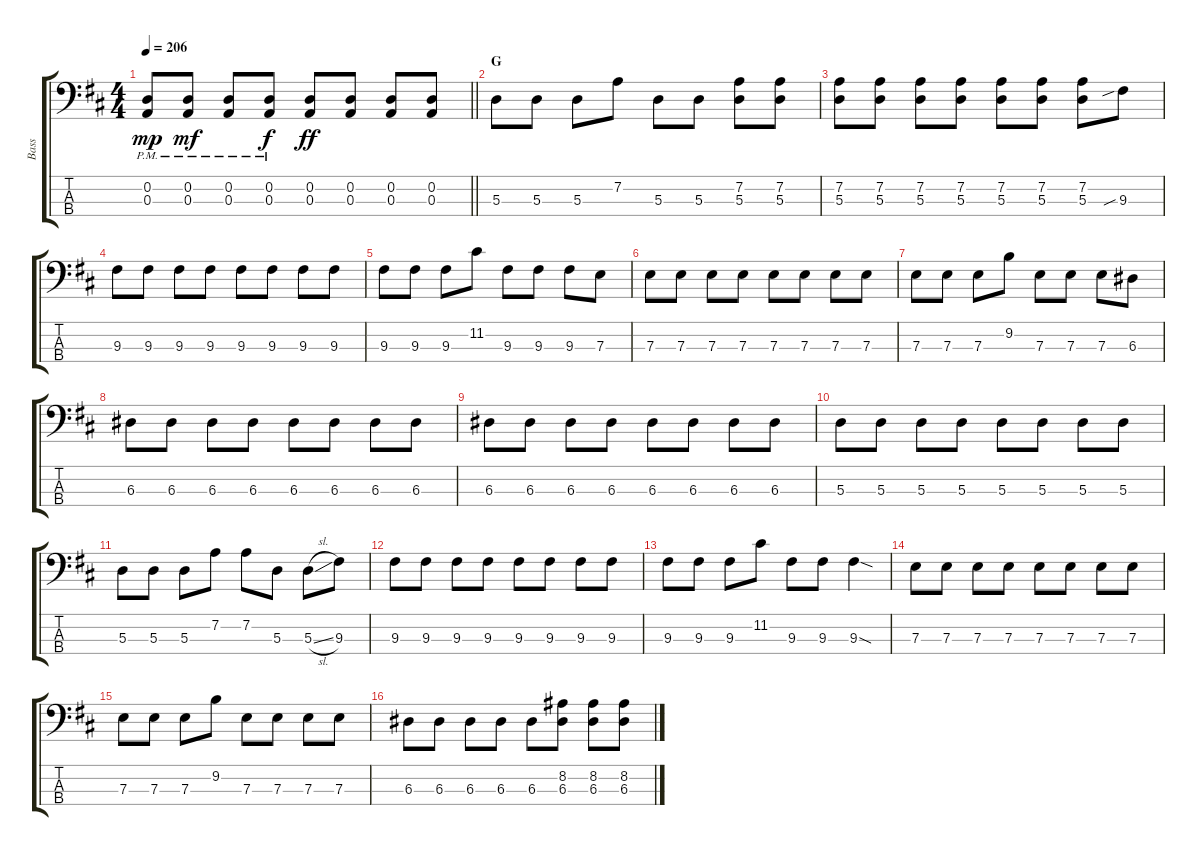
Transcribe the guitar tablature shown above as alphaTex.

\track ("Bass" "Bass") {instrument electricbasspick}
\staff {score tabs}
\tuning (G2 D2 A1 E1) {hide}
\ts (4 4)
\tempo 206
\clef f4
\barLineRight lightlight
\ks d
(0.2{pm} 0.3{pm}).8{dy mp} (0.2{pm} 0.3{pm}).8{dy mf} (0.2{pm} 0.3{pm}).8 (0.2{pm} 0.3{pm}).8{dy f} (0.2 0.3).8{dy ff} (0.2 0.3).8 (0.2 0.3).8 (0.2 0.3).8 |
\section ("" "G")
5.3.8 5.3.8 5.3.8 7.2.8 5.3.8 5.3.8 (7.2 5.3).8 (7.2 5.3).8 |
(7.2 5.3).8 (7.2 5.3).8 (7.2 5.3).8 (7.2 5.3).8 (7.2 5.3).8 (7.2 5.3).8 (7.2 5.3).8 9.3{sib}.8 |
9.3.8 9.3.8 9.3.8 9.3.8 9.3.8 9.3.8 9.3.8 9.3.8 |
9.3.8 9.3.8 9.3.8 11.2.8 9.3.8 9.3.8 9.3.8 7.3.8 |
7.3.8 7.3.8 7.3.8 7.3.8 7.3.8 7.3.8 7.3.8 7.3.8 |
7.3.8 7.3.8 7.3.8 9.2.8 7.3.8 7.3.8 7.3.8 6.3.8 |
6.3.8 6.3.8 6.3.8 6.3.8 6.3.8 6.3.8 6.3.8 6.3.8 |
6.3.8 6.3.8 6.3.8 6.3.8 6.3.8 6.3.8 6.3.8 6.3.8 |
5.3.8 5.3.8 5.3.8 5.3.8 5.3.8 5.3.8 5.3.8 5.3.8 |
5.3.8 5.3.8 5.3.8 7.2.8 7.2.8 5.3.8 5.3{sl}.8 9.3.8 |
9.3.8 9.3.8 9.3.8 9.3.8 9.3.8 9.3.8 9.3.8 9.3.8 |
9.3.8 9.3.8 9.3.8 11.2.8 9.3.8 9.3.8 9.3{sod}.4 |
7.3.8 7.3.8 7.3.8 7.3.8 7.3.8 7.3.8 7.3.8 7.3.8 |
7.3.8 7.3.8 7.3.8 9.2.8 7.3.8 7.3.8 7.3.8 7.3.8 |
6.3.8 6.3.8 6.3.8 6.3.8 6.3.8 (8.2 6.3).8 (8.2 6.3).8 (8.2 6.3).8
